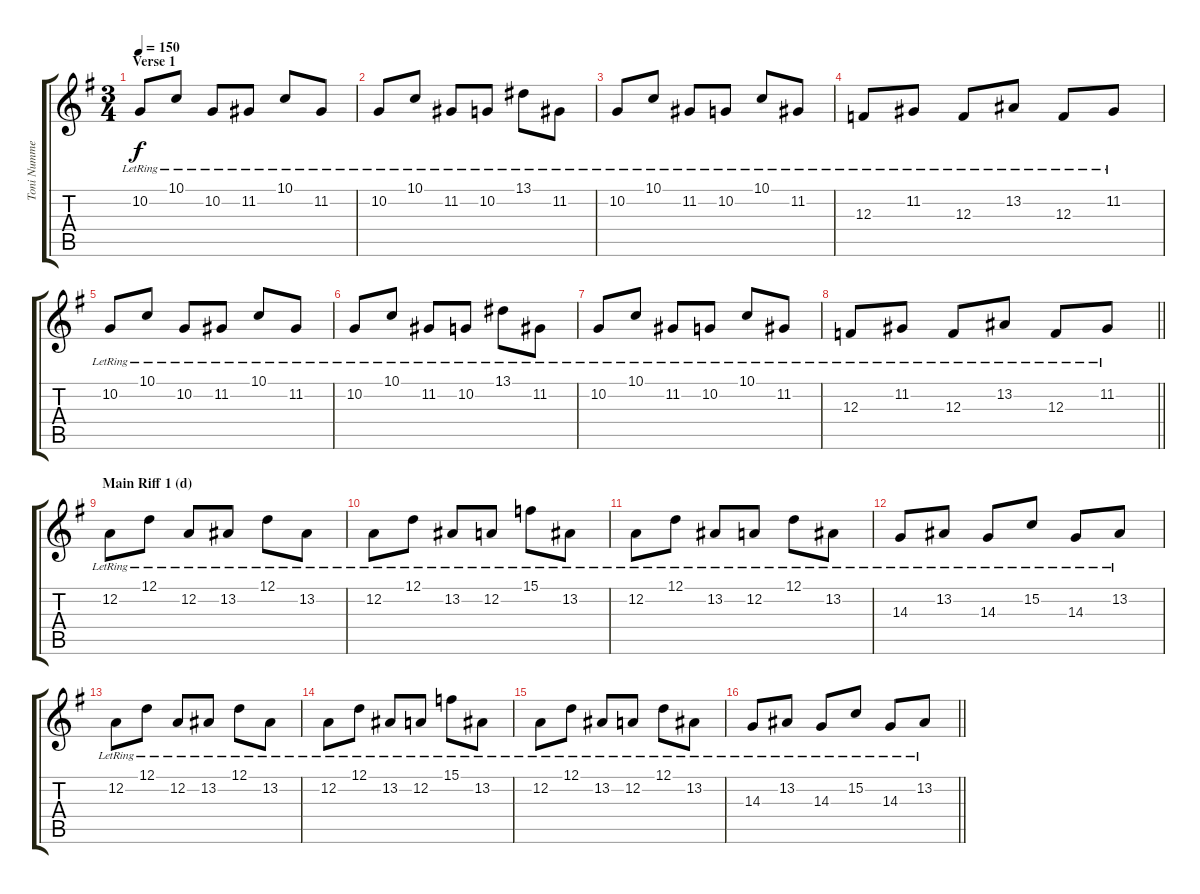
\track ("Toni Nummelin (keyboard)" "Toni Numme") {instrument pad1newage}
\staff {score tabs}
\tuning (D4 A3 F3 C3 G2 D2) {hide}
\ts (3 4)
\section ("" "Verse 1")
\tempo 150
\clef g2
\ks eminor
10.2{lr}.8{dy f} 10.1{lr}.8 10.2{lr}.8 11.2{lr}.8 10.1{lr}.8 11.2{lr}.8 |
10.2{lr}.8 10.1{lr}.8 11.2{lr}.8 10.2{lr}.8 13.1{lr}.8 11.2{lr}.8 |
10.2{lr}.8 10.1{lr}.8 11.2{lr}.8 10.2{lr}.8 10.1{lr}.8 11.2{lr}.8 |
12.3{lr}.8 11.2{lr}.8 12.3{lr}.8 13.2{lr}.8 12.3{lr}.8 11.2{lr}.8 |
10.2{lr}.8 10.1{lr}.8 10.2{lr}.8 11.2{lr}.8 10.1{lr}.8 11.2{lr}.8 |
10.2{lr}.8 10.1{lr}.8 11.2{lr}.8 10.2{lr}.8 13.1{lr}.8 11.2{lr}.8 |
10.2{lr}.8 10.1{lr}.8 11.2{lr}.8 10.2{lr}.8 10.1{lr}.8 11.2{lr}.8 |
\barLineRight lightlight
12.3{lr}.8 11.2{lr}.8 12.3{lr}.8 13.2{lr}.8 12.3{lr}.8 11.2{lr}.8 |
\section ("" "Main Riff 1 (d)")
12.2{lr}.8 12.1{lr}.8 12.2{lr}.8 13.2{lr}.8 12.1{lr}.8 13.2{lr}.8 |
12.2{lr}.8 12.1{lr}.8 13.2{lr}.8 12.2{lr}.8 15.1{lr}.8 13.2{lr}.8 |
12.2{lr}.8 12.1{lr}.8 13.2{lr}.8 12.2{lr}.8 12.1{lr}.8 13.2{lr}.8 |
14.3{lr}.8 13.2{lr}.8 14.3{lr}.8 15.2{lr}.8 14.3{lr}.8 13.2{lr}.8 |
12.2{lr}.8 12.1{lr}.8 12.2{lr}.8 13.2{lr}.8 12.1{lr}.8 13.2{lr}.8 |
12.2{lr}.8 12.1{lr}.8 13.2{lr}.8 12.2{lr}.8 15.1{lr}.8 13.2{lr}.8 |
12.2{lr}.8 12.1{lr}.8 13.2{lr}.8 12.2{lr}.8 12.1{lr}.8 13.2{lr}.8 |
\barLineRight lightlight
14.3{lr}.8 13.2{lr}.8 14.3{lr}.8 15.2{lr}.8 14.3{lr}.8 13.2{lr}.8
